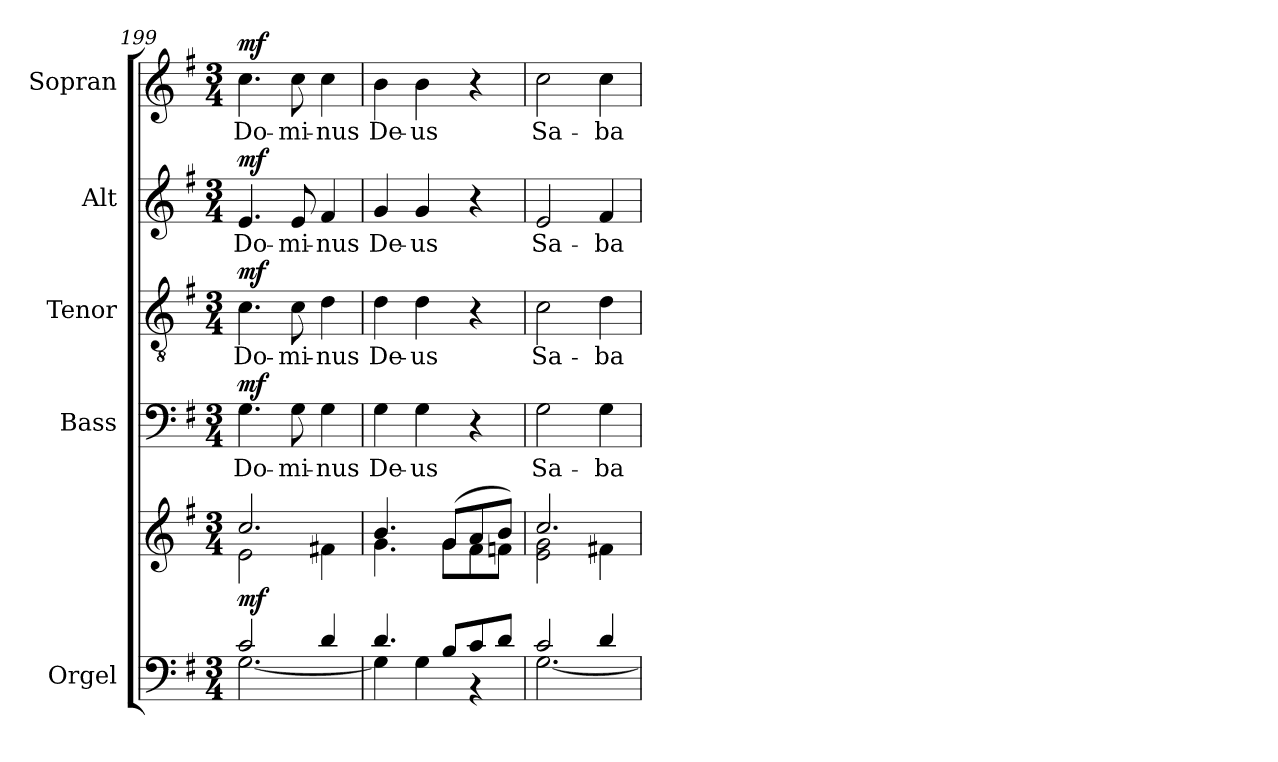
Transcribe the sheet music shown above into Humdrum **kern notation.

**kern	**kern	**dynam	**kern	**text	**dynam	**kern	**text	**dynam	**kern	**text	**dynam	**kern	**text	**dynam
*part5	*part5	*part5	*part4	*part4	*part4	*part3	*part3	*part3	*part2	*part2	*part2	*part1	*part1	*part1
*staff6	*staff5	*staff5/6	*staff4	*staff4	*staff4	*staff3	*staff3	*staff3	*staff2	*staff2	*staff2	*staff1	*staff1	*staff1
*I"Orgel	*	*	*I"Bass	*	*	*I"Tenor	*	*	*I"Alt	*	*	*I"Sopran	*	*
*I'Org.	*	*	*I'B.	*	*	*I'T.	*	*	*I'A.	*	*	*I'S.	*	*
*clefF4	*clefG2	*	*clefF4	*	*	*clefGv2	*	*	*clefG2	*	*	*clefG2	*	*
*k[f#]	*k[f#]	*	*k[f#]	*	*	*k[f#]	*	*	*k[f#]	*	*	*k[f#]	*	*
*G:	*G:	*	*G:	*	*	*G:	*	*	*G:	*	*	*G:	*	*
*M3/4	*M3/4	*	*M3/4	*	*	*M3/4	*	*	*M3/4	*	*	*M3/4	*	*
=199	=199	=199	=199	=199	=199	=199	=199	=199	=199	=199	=199	=199	=199	=199
*^	*^	*	*	*	*	*	*	*	*	*	*	*	*	*
!	!	!	!	!LO:DY:b	!	!LO:LY:b	!LO:DY:a	!	!LO:LY:b	!LO:DY:a	!	!LO:LY:b	!LO:DY:a	!	!LO:LY:b	!LO:DY:a
2c/	[<2.G\	2.cc/	2e\	mf	4.G\	Do-	mf	4.c\	Do-	mf	4.e/	Do-	mf	4.cc\	Do-	mf
!	!	!	!	!	!	!LO:LY:b	!	!	!LO:LY:b	!	!	!LO:LY:b	!	!	!LO:LY:b	!
.	.	.	.	.	8G\	-mi-	.	8c\	-mi-	.	8e/	-mi-	.	8cc\	-mi-	.
!	!	!	!	!	!	!LO:LY:b	!	!	!LO:LY:b	!	!	!LO:LY:b	!	!	!LO:LY:b	!
4d/	.	.	4f#X\	.	4G\	-nus	.	4d\	-nus	.	4f#/	-nus	.	4cc\	-nus	.
=200	=200	=200	=200	=200	=200	=200	=200	=200	=200	=200	=200	=200	=200	=200	=200	=200
!	!	!	!	!	!	!LO:LY:b	!	!	!LO:LY:b	!	!	!LO:LY:b	!	!	!LO:LY:b	!
4.d/	4G\]	4.b/	4.g\	.	4G\	De-	.	4d\	De-	.	4g/	De-	.	4b\	De-	.
!	!	!	!	!	!	!LO:LY:b	!	!	!LO:LY:b	!	!	!LO:LY:b	!	!	!LO:LY:b	!
.	4G\	.	.	.	4G\	-us	.	4d\	-us	.	4g/	-us	.	4b\	-us	.
8B/L	.	(>8g/L	8g\L	.	.	.	.	.	.	.	.	.	.	.	.	.
8c/	4r	8a/	8f#\	.	4r	.	.	4r	.	.	4r	.	.	4r	.	.
8d/J	.	8b/J)	8fn\J	.	.	.	.	.	.	.	.	.	.	.	.	.
=201	=201	=201	=201	=201	=201	=201	=201	=201	=201	=201	=201	=201	=201	=201	=201	=201
!	!	!	!	!	!	!LO:LY:b	!	!	!LO:LY:b	!	!	!LO:LY:b	!	!	!LO:LY:b	!
2c/	[<2.G\	2.cc/	2e\ 2g\	.	2G\	Sa-	.	2c\	Sa-	.	2e/	Sa-	.	2cc\	Sa-	.
!	!	!	!	!	!	!LO:LY:b	!	!	!LO:LY:b	!	!	!LO:LY:b	!	!	!LO:LY:b	!
4d/	.	.	4f#X\	.	4G\	-ba-	.	4d\	-ba-	.	4f#/	-ba-	.	4cc\	-ba-	.
*v	*v	*	*	*	*	*	*	*	*	*	*	*	*	*	*	*
*	*v	*v	*	*	*	*	*	*	*	*	*	*	*	*	*
=	=	=	=	=	=	=	=	=	=	=	=	=	=	=
*-	*-	*-	*-	*-	*-	*-	*-	*-	*-	*-	*-	*-	*-	*-
